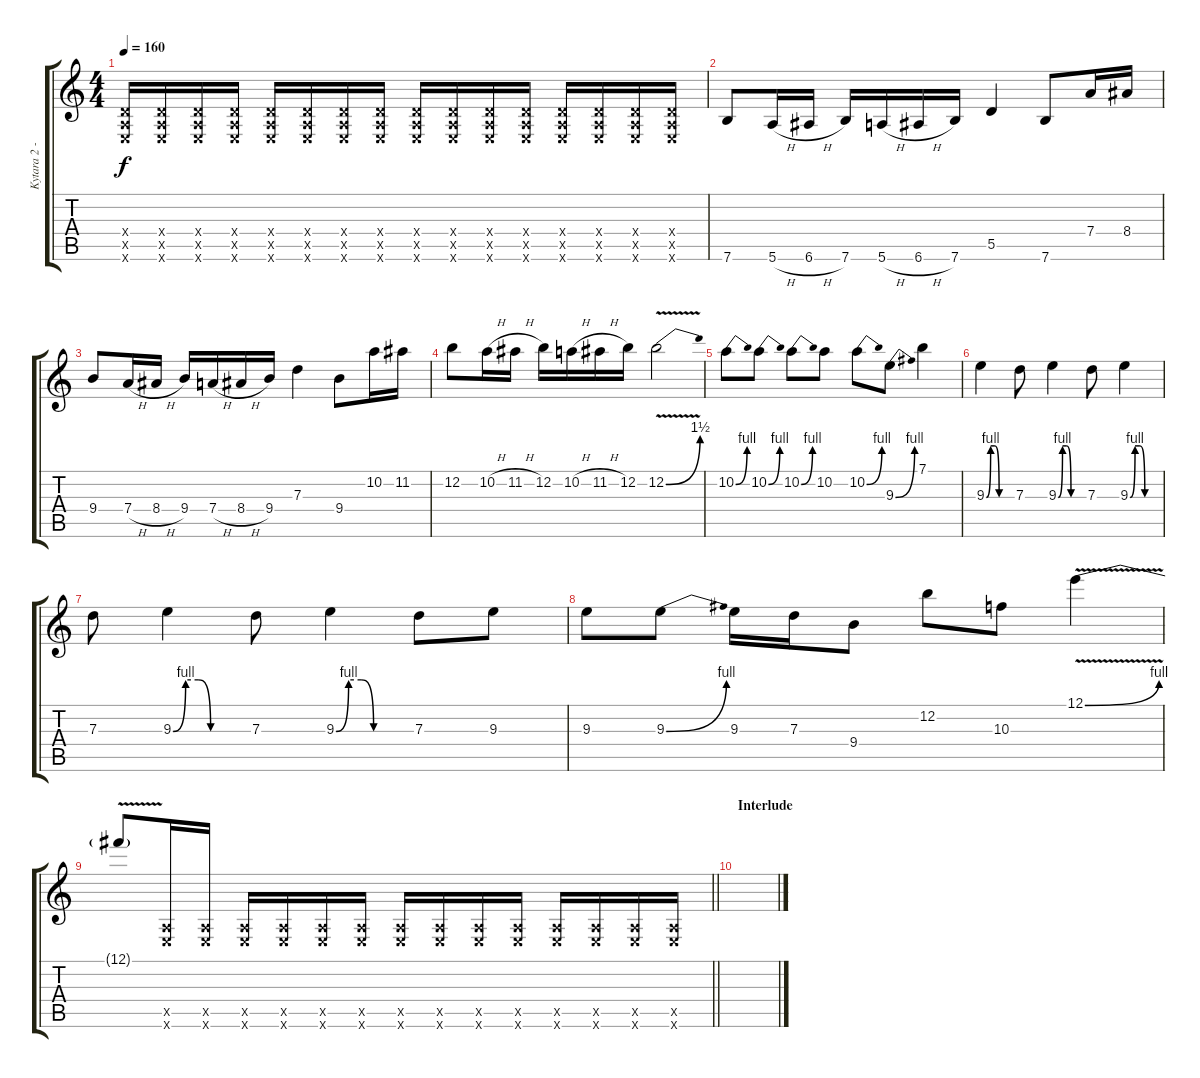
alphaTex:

\track ("Kytara 2 - Lead" "Kytara 2 -") {instrument overdrivenguitar}
\staff {score tabs}
\tuning (E4 B3 G3 D3 A2 E2) {hide}
\ts (4 4)
\tempo 160
\clef g2
\ks c
(0.4{x} 0.5{x} 0.6{x}).16{dy f} (0.4{x} 0.5{x} 0.6{x}).16 (0.4{x} 0.5{x} 0.6{x}).16 (0.4{x} 0.5{x} 0.6{x}).16 (0.4{x} 0.5{x} 0.6{x}).16 (0.4{x} 0.5{x} 0.6{x}).16 (0.4{x} 0.5{x} 0.6{x}).16 (0.4{x} 0.5{x} 0.6{x}).16 (0.4{x} 0.5{x} 0.6{x}).16 (0.4{x} 0.5{x} 0.6{x}).16 (0.4{x} 0.5{x} 0.6{x}).16 (0.4{x} 0.5{x} 0.6{x}).16 (0.4{x} 0.5{x} 0.6{x}).16 (0.4{x} 0.5{x} 0.6{x}).16 (0.4{x} 0.5{x} 0.6{x}).16 (0.4{x} 0.5{x} 0.6{x}).16 |
7.6.8 5.6{h}.16 6.6{h}.16 7.6.16 5.6{h}.16 6.6{h}.16 7.6.16 5.5.4 7.6.8 7.4.16 8.4.16 |
9.4.8 7.4{h}.16 8.4{h}.16 9.4.16 7.4{h}.16 8.4{h}.16 9.4.16 7.3.4 9.4.8 10.2.16 11.2.16 |
12.2.8 10.2{h}.16 11.2{h}.16 12.2.16 10.2{h}.16 11.2{h}.16 12.2.16 12.2{be (bend 0 0 60 6) v}.2 |
10.2{be (bend 0 0 60 4)}.8 10.2{be (bend 0 0 60 4)}.8 10.2{be (bend 0 0 60 4)}.8 10.2.8 10.2{be (bend 0 0 60 4)}.8 9.3{be (bend 0 0 60 4)}.8 7.1.4 |
9.3{be (custom 0 0 10 4 20 4 30 0 60 0)}.4 7.3.8 9.3{be (custom 0 0 10 4 20 4 30 0 60 0)}.4 7.3.8 9.3{be (custom 0 0 10 4 20 4 30 0 60 0)}.4 |
7.3.8 9.3{be (custom 0 0 10 4 20 4 30 0 60 0)}.4 7.3.8 9.3{be (custom 0 0 10 4 20 4 30 0 60 0)}.4 7.3.8 9.3.8 |
9.3.8 9.3{be (bend 0 0 60 4)}.8 9.3.16 7.3.16 9.4.8 12.2.8 10.3.8 12.1{be (bend 0 0 60 4) v}.4 |
\barLineRight lightlight
12.1{t}.8 (0.5{x} 0.6{x}).16 (0.5{x} 0.6{x}).16 (0.5{x} 0.6{x}).16 (0.5{x} 0.6{x}).16 (0.5{x} 0.6{x}).16 (0.5{x} 0.6{x}).16 (0.5{x} 0.6{x}).16 (0.5{x} 0.6{x}).16 (0.5{x} 0.6{x}).16 (0.5{x} 0.6{x}).16 (0.5{x} 0.6{x}).16 (0.5{x} 0.6{x}).16 (0.5{x} 0.6{x}).16 (0.5{x} 0.6{x}).16 |
\section ("" "Interlude")
